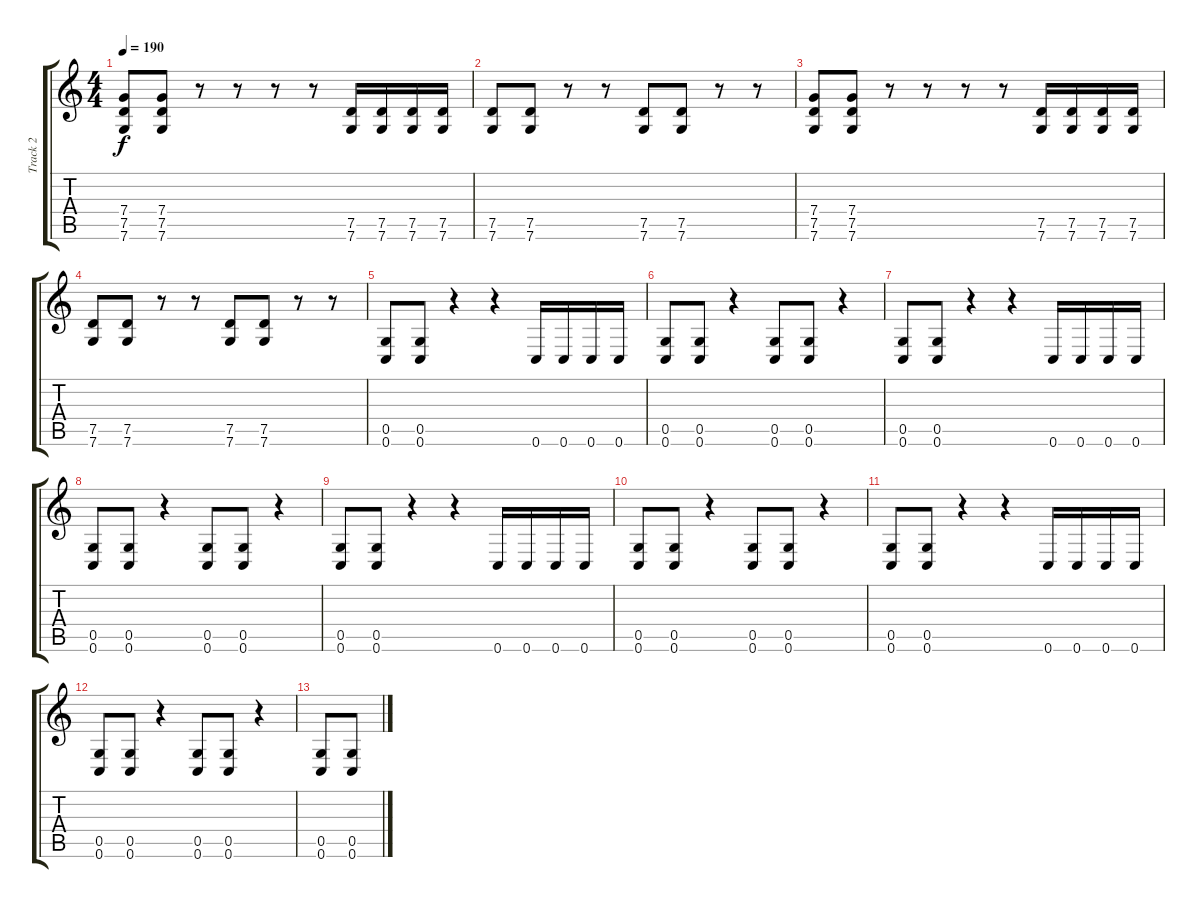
\track ("Track 2" "Track 2") {instrument overdrivenguitar}
\staff {score tabs}
\tuning (D4 A3 F3 C3 G2 C2) {hide}
\ts (4 4)
\tempo 190
\clef g2
\ks c
(7.4 7.5 7.6).8{dy f} (7.4 7.5 7.6).8 r.8 r.8 r.8 r.8 (7.5 7.6).16 (7.5 7.6).16 (7.5 7.6).16 (7.5 7.6).16 |
(7.5 7.6).8 (7.5 7.6).8 r.8 r.8 (7.5 7.6).8 (7.5 7.6).8 r.8 r.8 |
(7.4 7.5 7.6).8 (7.4 7.5 7.6).8 r.8 r.8 r.8 r.8 (7.5 7.6).16 (7.5 7.6).16 (7.5 7.6).16 (7.5 7.6).16 |
(7.5 7.6).8 (7.5 7.6).8 r.8 r.8 (7.5 7.6).8 (7.5 7.6).8 r.8 r.8 |
(0.5 0.6).8 (0.5 0.6).8 r.4 r.4 0.6.16 0.6.16 0.6.16 0.6.16 |
(0.5 0.6).8 (0.5 0.6).8 r.4 (0.5 0.6).8 (0.5 0.6).8 r.4 |
(0.5 0.6).8 (0.5 0.6).8 r.4 r.4 0.6.16 0.6.16 0.6.16 0.6.16 |
(0.5 0.6).8 (0.5 0.6).8 r.4 (0.5 0.6).8 (0.5 0.6).8 r.4 |
(0.5 0.6).8 (0.5 0.6).8 r.4 r.4 0.6.16 0.6.16 0.6.16 0.6.16 |
(0.5 0.6).8 (0.5 0.6).8 r.4 (0.5 0.6).8 (0.5 0.6).8 r.4 |
(0.5 0.6).8 (0.5 0.6).8 r.4 r.4 0.6.16 0.6.16 0.6.16 0.6.16 |
(0.5 0.6).8 (0.5 0.6).8 r.4 (0.5 0.6).8 (0.5 0.6).8 r.4 |
(0.5 0.6).8 (0.5 0.6).8
